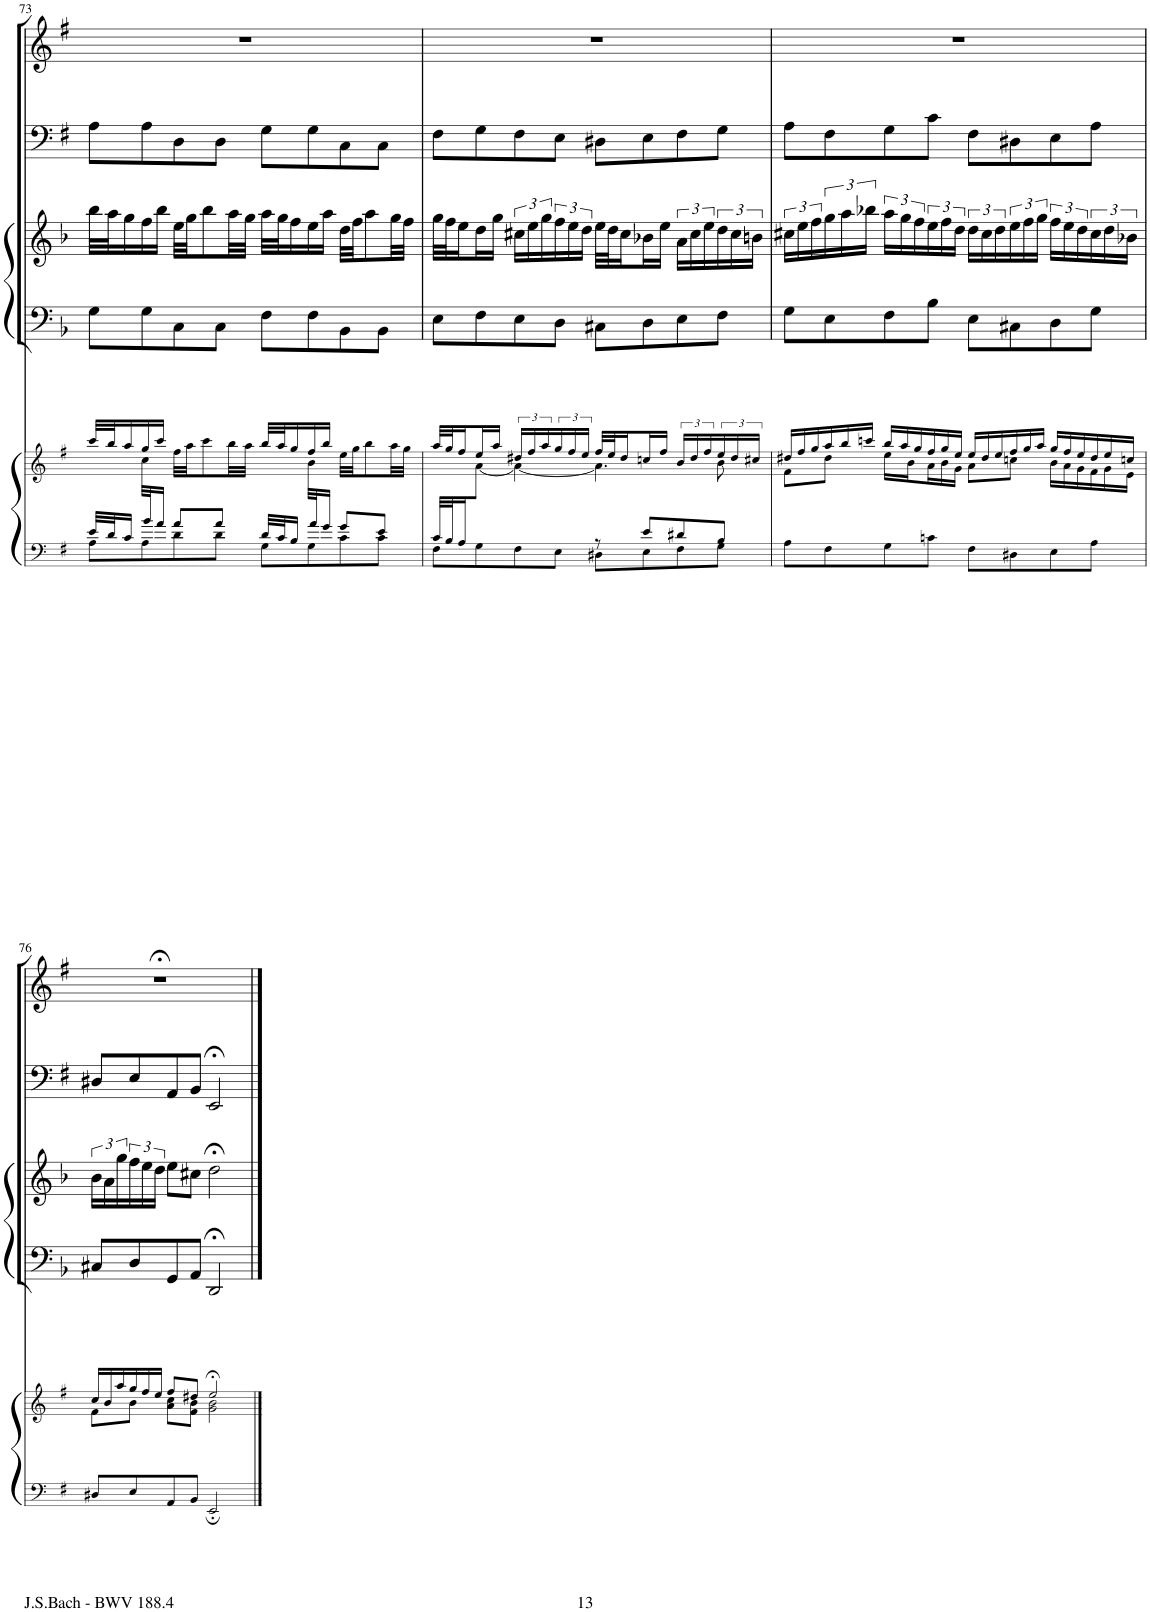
**kern	**kern	**kern	**kern	**kern	**kern
*part4	*part4	*part3	*part3	*part2	*part1
*staff6	*staff5	*staff4	*staff3	*staff2	*staff1
*I"Piano reduction	*	*I"Organo obligato	*	*I"Violoncello	*I"Alto
*I'Pno	*	*	*	*I'Vc	*
!!LO:PB:g=z
*clefF4	*clefG2	*clefF4	*clefG2	*clefF4	*clefG2
*	*	*Trd-1c-2	*Trd-1c-2	*	*
*k[f#]	*k[f#]	*k[b-]	*k[b-]	*k[f#]	*k[f#]
*M4/4	*M4/4	*M4/4	*M4/4	*M4/4	*M4/4
*met(c)	*met(c)	*met(c)	*met(c)	*met(c)	*met(c)
=73	=73	=73	=73	=73	=73
*^	*^	*	*	*	*
32e/LLL	8A\L	32ccc/LLL	8ryy	8G\L	32bb-\LLL	8A\L	1r
32d/J	.	32bb/J	.	.	32aa\J	.	.
16c/JJ	.	16aa/	.	.	16gg\	.	.
32ryy	8A\	16gg/	32cc\LLL	8G\	16ff\	8A\	.
32b/J	.	.	4...ryy	.	.	.	.
16a/JJ	.	16ccc/JJ	.	.	16bb-\JJ	.	.
8a/L	8d\	32ff#\LLL	.	8C\	32ee\LLL	8D\	.
.	.	32aa\JJ	.	.	32gg\JJ	.	.
.	.	8ccc\	.	.	8bb-\	.	.
8a/J	8d\J	.	.	8C\J	.	8D\J	.
.	.	32bb\LL	.	.	32aa\LL	.	.
.	.	32aa\JJJ	.	.	32gg\JJJ	.	.
32d/LLL	8G\L	32bb/LLL	.	8F\L	32aa\LLL	8G\L	.
32c/J	.	32aa/J	.	.	32gg\J	.	.
16B/JJ	.	16gg/	.	.	16ff\	.	.
32ryy	8G\	16ff#/	32b\LLL	8F\	16ee\	8G\	.
32a/J	.	.	4ryy	.	.	.	.
16g/JJ	.	16bb/JJ	.	.	16aa\JJ	.	.
8g/L	8c\	32ee\LLL	.	8BB-\	32dd\LLL	8C\	.
.	.	32gg\JJ	.	.	32ff\JJ	.	.
.	.	8bb\	.	.	8aa\	.	.
8e/J	8c\J	.	.	8BB-\J	.	8C\J	.
.	.	.	16.ryy	.	.	.	.
.	.	32aa\LL	.	.	32gg\LL	.	.
.	.	32gg\JJJ	.	.	32ff\JJJ	.	.
=74	=74	=74	=74	=74	=74	=74	=74
*	*^	*	*	*	*	*	*
32c/LLL	2ryy	8F#\L	32aa/LLL	8ryy	8E\L	32gg\LLL	8F#\L	1r
32B/J	.	.	32gg/J	.	.	32ff\J	.	.
16A/J	.	.	16ff#/J	.	.	16ee\J	.	.
2..ryy	.	8G\	16ee/L	[8a\J	8F\	16dd\L	8G\	.
.	.	.	16aa/JJ	.	.	16gg\JJ	.	.
.	.	8F#\	24dd#X/LL	4a\_	8E\	24cc#X\LL	8F#\	.
.	.	.	24ff#/	.	.	24ee\	.	.
.	.	.	24aa/	.	.	24gg\	.	.
.	.	8E\J	24gg/	.	8D\J	24ff\	8E\J	.
.	.	.	24ff#/	.	.	24ee\	.	.
.	.	.	24ee/JJ	.	.	24dd\JJ	.	.
.	8r	8D#X\L	32ff#/LLL	4.a\]	8C#X\L	32ee\LLL	8D#X\L	.
.	.	.	32ee/J	.	.	32dd\J	.	.
.	.	.	16dd#/J	.	.	16cc#\J	.	.
.	8e/L	8E\	16ccn/L	.	8D\	16b-X\L	8E\	.
.	.	.	16ff#/JJ	.	.	16ee\JJ	.	.
.	8d#X/	8F#\	24b/LL	.	8E\	24a\LL	8F#\	.
.	.	.	24dd#/	.	.	24cc#\	.	.
.	.	.	24ff#/	.	.	24ee\	.	.
.	8B/J	8G\J	24ee/	8b\	8F\J	24dd\	8G\J	.
.	.	.	24dd#/	.	.	24cc#\	.	.
.	.	.	24cc#X/JJ	.	.	24bn\JJ	.	.
*v	*v	*v	*	*	*	*	*	*
=75	=75	=75	=75	=75	=75	=75
8A\L	24dd#X/LL	8f#\L	8G\L	24cc#X\LL	8A\L	1r
.	24ff#/	.	.	24ee\	.	.
.	24gg/	.	.	24ff\	.	.
8F#\	24aa/	8dd#\J	8E\	24gg\	8F#\	.
.	24bb/	.	.	24aa\	.	.
.	24cccn/JJ	.	.	24bb-X\JJ	.	.
8G\	24bb/LL	16ee\LL	8F\	24aa\LL	8G\	.
.	24aa/	.	.	24gg\	.	.
.	.	16b\	.	.	.	.
.	24gg/	.	.	24ff\	.	.
*	*	*Xbrackettup	*	*	*	*
8cn\J	24ff#/	24a\	8B-\J	24ee\	8c\J	.
.	24gg/	24b\	.	24ff\	.	.
.	24ee/JJ	24g\JJ	.	24dd\JJ	.	.
*	*brackettup	*	*	*	*	*
8F#\L	24ee/LL	8a\L	8E\L	24dd\LL	8F#\L	.
.	24dd#/	.	.	24cc#\	.	.
.	24ee/	.	.	24dd\	.	.
8D#X\	24ff#/	8ccn\J	8C#X\	24ee\	8D#X\	.
.	24gg/	.	.	24ff\	.	.
.	24aa/JJ	.	.	24gg\JJ	.	.
8E\	24gg/LL	24b\LL	8D\	24ff\LL	8E\	.
.	24ff#/	24a\	.	24ee\	.	.
.	24ee/	24g\	.	24dd\	.	.
8A\J	24dd#/	24f#\	8G\J	24cc#\	8A\J	.
.	24ee/	24g\	.	24dd\	.	.
.	24ccn/JJ	24e\JJ	.	24b-X\JJ	.	.
!!LO:LB:g=z
=76	=76	=76	=76	=76	=76	=76
8D#X/L	24cc/LL	8f#\L	8C#X/L	24b-\LL	8D#X/L	1r;<
.	24b/	.	.	24a\	.	.
.	24aa/	.	.	24gg\	.	.
8E/	24gg/	8b\J	8D/	24ff\	8E/	.
.	24ff#/	.	.	24ee\	.	.
.	24ee/JJ	.	.	24dd\JJ	.	.
8AA/	8ff#/L	8a\ 8cc\L	8GG/	8ee\L	8AA/	.
8BB/J	8dd#X/J	8f#\ 8b\J	8AA/J	8cc#X\J	8BB/J	.
2EE;/	2ee;</	2g\ 2b\	2DD;</	2dd;<\	2EE;</	.
*	*v	*v	*	*	*	*
==	==	==	==	==	==
*-	*-	*-	*-	*-	*-
